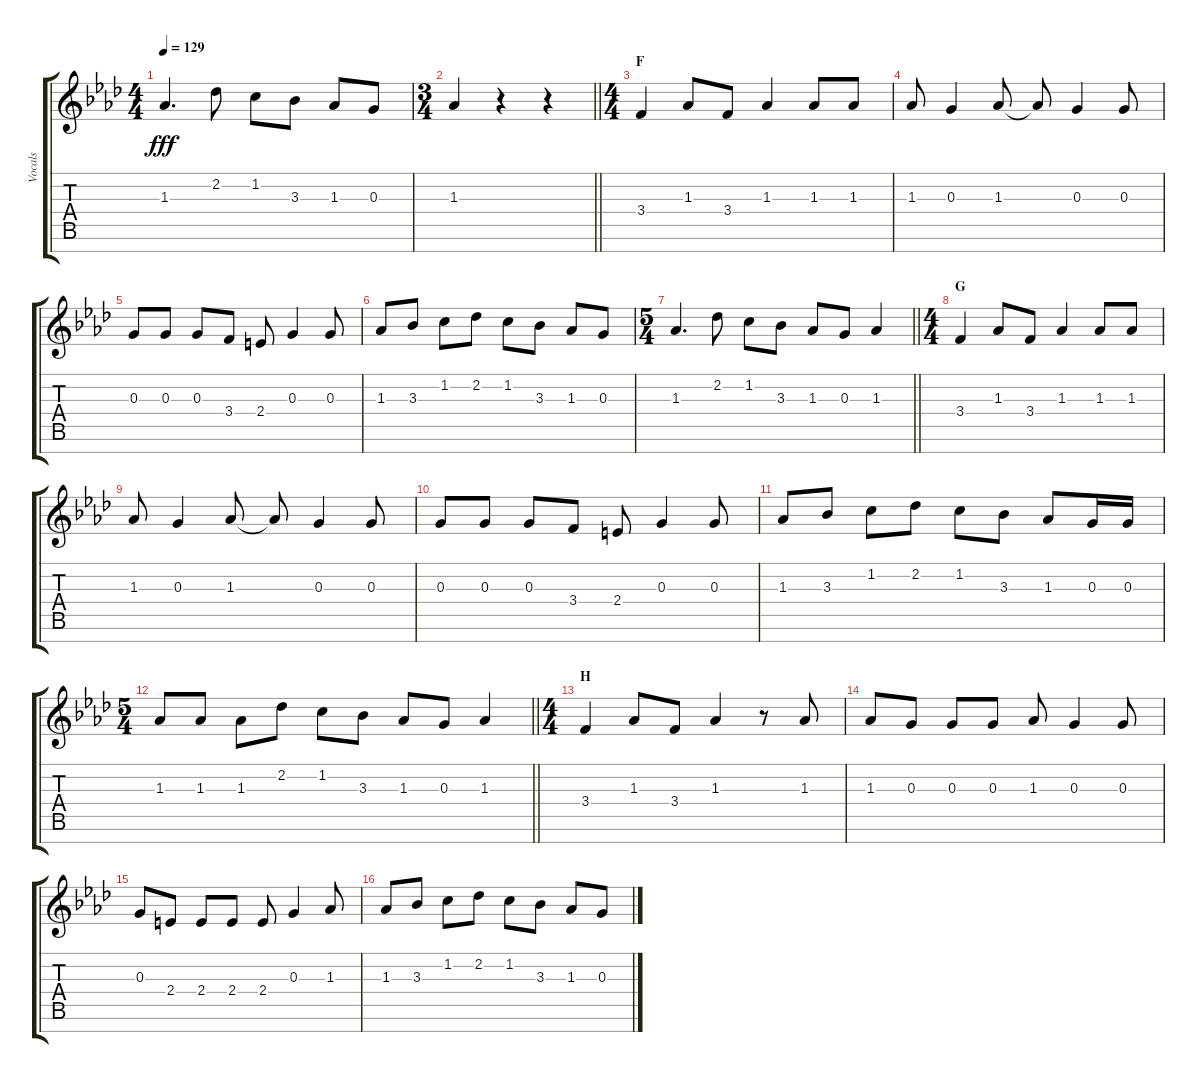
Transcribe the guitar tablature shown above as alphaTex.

\track ("Vocals" "Vocals") {instrument voiceoohs}
\staff {score tabs}
\tuning (E5 B4 G4 D4 A3 E3 B2) {hide}
\ts (4 4)
\tempo 129
\clef g2
\ks ab
1.3.4{d dy fff} 2.2.8 1.2.8 3.3.8 1.3.8 0.3.8 |
\ts (3 4)
\barLineRight lightlight
1.3.4 r.4 r.4 |
\ts (4 4)
\section ("" "F")
3.4.4 1.3.8 3.4.8 1.3.4 1.3.8 1.3.8 |
1.3.8 0.3.4 1.3.8 1.3{t}.8 0.3.4 0.3.8 |
0.3.8 0.3.8 0.3.8 3.4.8 2.4.8 0.3.4 0.3.8 |
1.3.8 3.3.8 1.2.8 2.2.8 1.2.8 3.3.8 1.3.8 0.3.8 |
\ts (5 4)
\barLineRight lightlight
1.3.4{d} 2.2.8 1.2.8 3.3.8 1.3.8 0.3.8 1.3.4 |
\ts (4 4)
\section ("" "G")
3.4.4 1.3.8 3.4.8 1.3.4 1.3.8 1.3.8 |
1.3.8 0.3.4 1.3.8 1.3{t}.8 0.3.4 0.3.8 |
0.3.8 0.3.8 0.3.8 3.4.8 2.4.8 0.3.4 0.3.8 |
1.3.8 3.3.8 1.2.8 2.2.8 1.2.8 3.3.8 1.3.8 0.3.16 0.3.16 |
\ts (5 4)
\barLineRight lightlight
1.3.8 1.3.8{beam split} 1.3.8 2.2.8{beam split} 1.2.8 3.3.8 1.3.8 0.3.8 1.3.4 |
\ts (4 4)
\section ("" "H")
3.4.4 1.3.8 3.4.8 1.3.4 r.8 1.3.8 |
1.3.8 0.3.8 0.3.8 0.3.8 1.3.8 0.3.4 0.3.8 |
0.3.8 2.4.8 2.4.8 2.4.8 2.4.8 0.3.4 1.3.8 |
1.3.8 3.3.8 1.2.8 2.2.8 1.2.8 3.3.8 1.3.8 0.3.8
